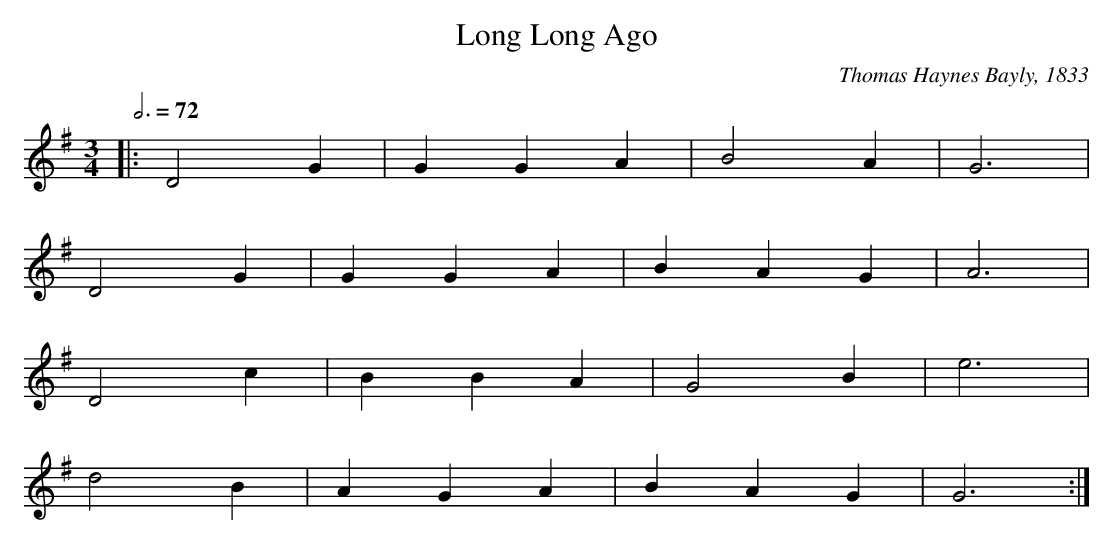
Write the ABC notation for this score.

X:1
T:Long Long Ago
C:Thomas Haynes Bayly, 1833
M:3/4
L:1/4
Q:3/4=72
K:G
|: D2 G | G G A | B2 A | G3 |
   D2 G | G G A | B A G | A3 |
   D2 c | B B A | G2 B | e3 |
   d2 B | A G A | B A G | G3 :|
